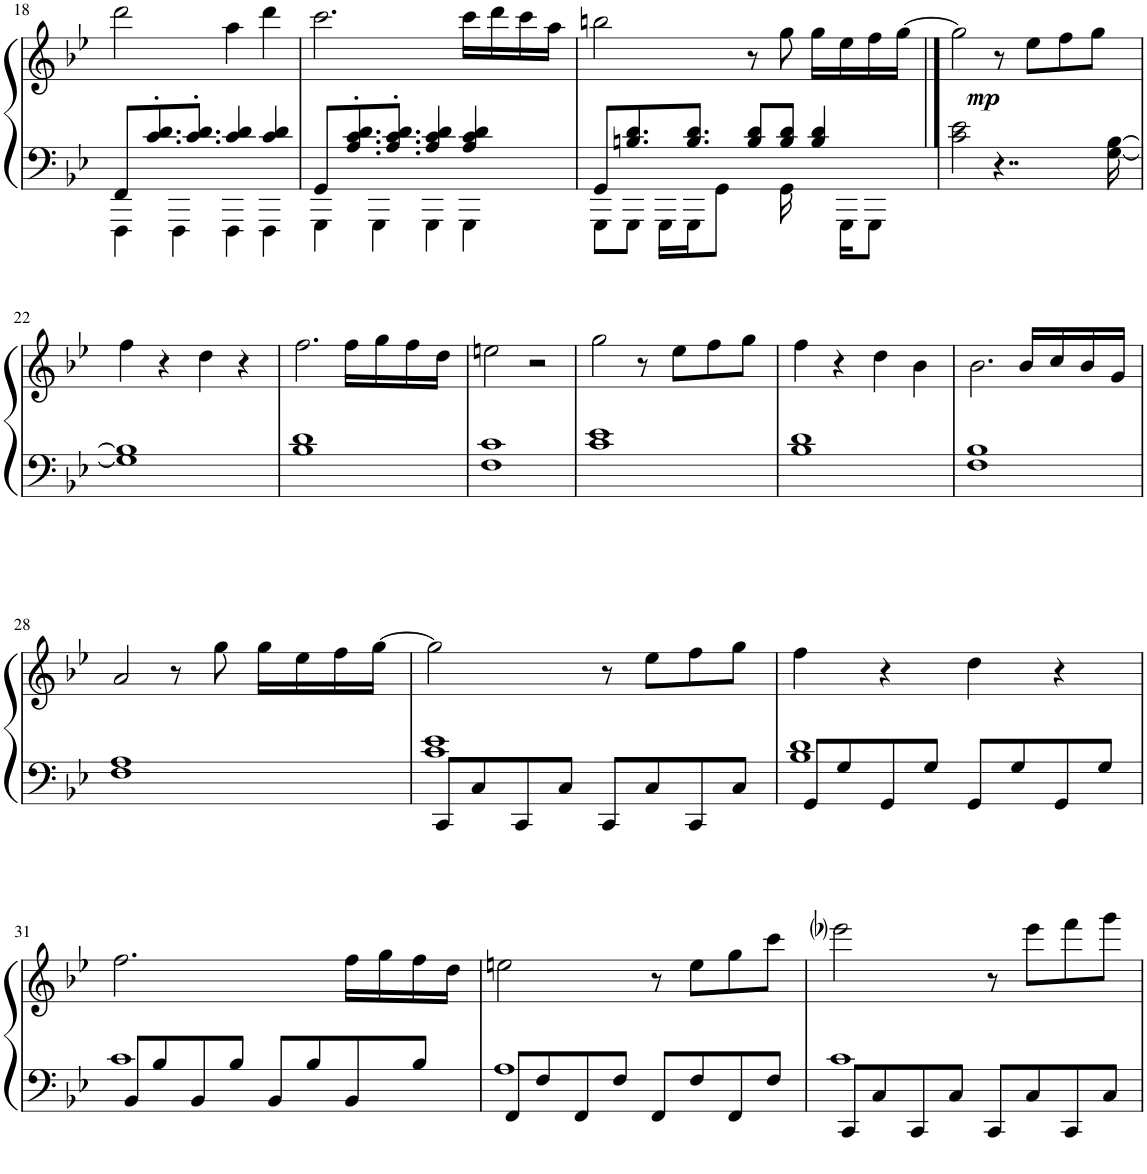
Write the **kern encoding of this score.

**kern	**kern	**dynam
*part1	*part1	*part1
*staff2	*staff1	*staff1/2
*I"Piano	*	*
*I'Pno	*	*
!!LO:PB:g=z
*clefF4	*clefG2	*
*k[b-e-]	*k[b-e-]	*
*M4/4	*M4/4	*
=18	=18	=18
*^	*	*
8FF/L	4FFF\	2ddd\	.
8.c/' 8.d/'	.	.	.
.	4FFF\	.	.
8.c/' 8.d/'J	.	.	.
4c/ 4d/	4FFF\	4aa\	.
4c/ 4d/	4FFF\	4ddd\	.
=19	=19	=19	=19
8GG/L	4GGG\	2.ccc\	.
8.A/' 8.c/' 8.d/'	.	.	.
.	4GGG\	.	.
8.A/' 8.c/' 8.d/'J	.	.	.
4A/ 4c/ 4d/	4GGG\	.	.
4A/ 4c/ 4d/	4GGG\	16ccc\LL	.
.	.	16ddd\	.
.	.	16ccc\	.
.	.	16aa\JJ	.
=20	=20	=20	=20
8GG/L	8GGG\L	2bbn\	.
8.Bn/ 8.d/	8GGG\J	.	.
.	16GGG\LL	.	.
8.B/ 8.d/J	16GGG\J	.	.
.	8GG\J	.	.
8B/ 8d/L	8ryy	8r	.
8B/ 8d/J	16GG\	8gg\	.
.	8ryy	.	.
4B/ 4d/	.	16gg\LL	.
.	16GGG\KL	16ee-\	.
.	8GGG\J	16ff\	.
.	.	[16gg\JJ	.
*v	*v	*	*
==21	==21	==21
!	!	!LO:DY:b
2c\ 2e-\	2gg\]	mp
4..r	8r	.
.	8ee-\L	.
.	8ff\	.
.	8gg\J	.
[16G\ [16B-\	.	.
!!LO:LB:g=z
=22	=22	=22
1G] 1B-]	4ff\	.
.	4r	.
.	4dd\	.
.	4r	.
=23	=23	=23
1B- 1d	2.ff\	.
.	16ff\LL	.
.	16gg\	.
.	16ff\	.
.	16dd\JJ	.
=24	=24	=24
1F 1c	2een\	.
.	2r	.
=25	=25	=25
1c 1e-	2gg\	.
.	8r	.
.	8ee-\L	.
.	8ff\	.
.	8gg\J	.
=26	=26	=26
1B- 1d	4ff\	.
.	4r	.
.	4dd\	.
.	4b-\	.
=27	=27	=27
1F 1B-	2.b-\	.
.	16b-/LL	.
.	16cc/	.
.	16b-/	.
.	16g/JJ	.
!!LO:LB:g=z
=28	=28	=28
1F 1A	2a/	.
.	8r	.
.	8gg\	.
.	16gg\LL	.
.	16ee-\	.
.	16ff\	.
.	[16gg\JJ	.
=29	=29	=29
*^	*	*
8CC/L	1c 1e-	2gg\]	.
8C/	.	.	.
8CC/	.	.	.
8C/J	.	.	.
8CC/L	.	8r	.
8C/	.	8ee-\L	.
8CC/	.	8ff\	.
8C/J	.	8gg\J	.
=30	=30	=30	=30
8GG/L	1B- 1d	4ff\	.
8G/	.	.	.
8GG/	.	4r	.
8G/J	.	.	.
8GG/L	.	4dd\	.
8G/	.	.	.
8GG/	.	4r	.
8G/J	.	.	.
!!LO:LB:g=z
=31	=31	=31	=31
8BB-/L	1c	2.ff\	.
8B-/	.	.	.
8BB-/	.	.	.
8B-/J	.	.	.
8BB-/L	.	.	.
8B-/	.	.	.
8BB-/	.	16ff\LL	.
.	.	16gg\	.
8B-/J	.	16ff\	.
.	.	16dd\JJ	.
=32	=32	=32	=32
8FF/L	1A	2een\	.
8F/	.	.	.
8FF/	.	.	.
8F/J	.	.	.
8FF/L	.	8r	.
8F/	.	8ee\L	.
8FF/	.	8gg\	.
8F/J	.	8ccc\J	.
=33	=33	=33	=33
8CC/L	1c	2eee-i\	.
8C/	.	.	.
8CC/	.	.	.
8C/J	.	.	.
8CC/L	.	8r	.
8C/	.	8eee-\L	.
8CC/	.	8fff\	.
8C/J	.	8ggg\J	.
*v	*v	*	*
=	=	=
*-	*-	*-
